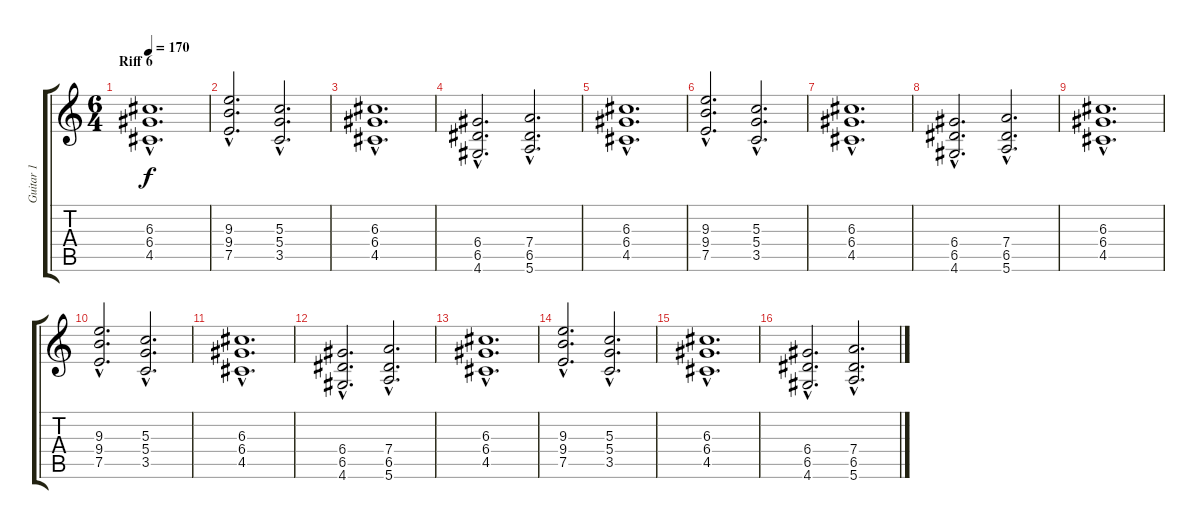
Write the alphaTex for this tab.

\track ("Guitar 1" "Guitar 1") {instrument distortionguitar}
\staff {score tabs}
\tuning (E4 B3 G3 D3 A2 E2) {hide}
\ts (6 4)
\section ("" "Riff 6")
\tempo 170
\clef g2
\ks c
(6.3{hac} 6.4{hac} 4.5{hac}).1{d dy f} |
(9.3{hac} 9.4{hac} 7.5{hac}).2{d} (5.3{hac} 5.4{hac} 3.5{hac}).2{d} |
(6.3{hac} 6.4{hac} 4.5{hac}).1{d} |
(6.4{hac} 6.5{hac} 4.6{hac}).2{d} (7.4{hac} 6.5{hac} 5.6{hac}).2{d} |
(6.3{hac} 6.4{hac} 4.5{hac}).1{d} |
(9.3{hac} 9.4{hac} 7.5{hac}).2{d} (5.3{hac} 5.4{hac} 3.5{hac}).2{d} |
(6.3{hac} 6.4{hac} 4.5{hac}).1{d} |
(6.4{hac} 6.5{hac} 4.6{hac}).2{d} (7.4{hac} 6.5{hac} 5.6{hac}).2{d} |
(6.3{hac} 6.4{hac} 4.5{hac}).1{d} |
(9.3{hac} 9.4{hac} 7.5{hac}).2{d} (5.3{hac} 5.4{hac} 3.5{hac}).2{d} |
(6.3{hac} 6.4{hac} 4.5{hac}).1{d} |
(6.4{hac} 6.5{hac} 4.6{hac}).2{d} (7.4{hac} 6.5{hac} 5.6{hac}).2{d} |
(6.3{hac} 6.4{hac} 4.5{hac}).1{d} |
(9.3{hac} 9.4{hac} 7.5{hac}).2{d} (5.3{hac} 5.4{hac} 3.5{hac}).2{d} |
(6.3{hac} 6.4{hac} 4.5{hac}).1{d} |
(6.4{hac} 6.5{hac} 4.6{hac}).2{d} (7.4{hac} 6.5{hac} 5.6{hac}).2{d}
